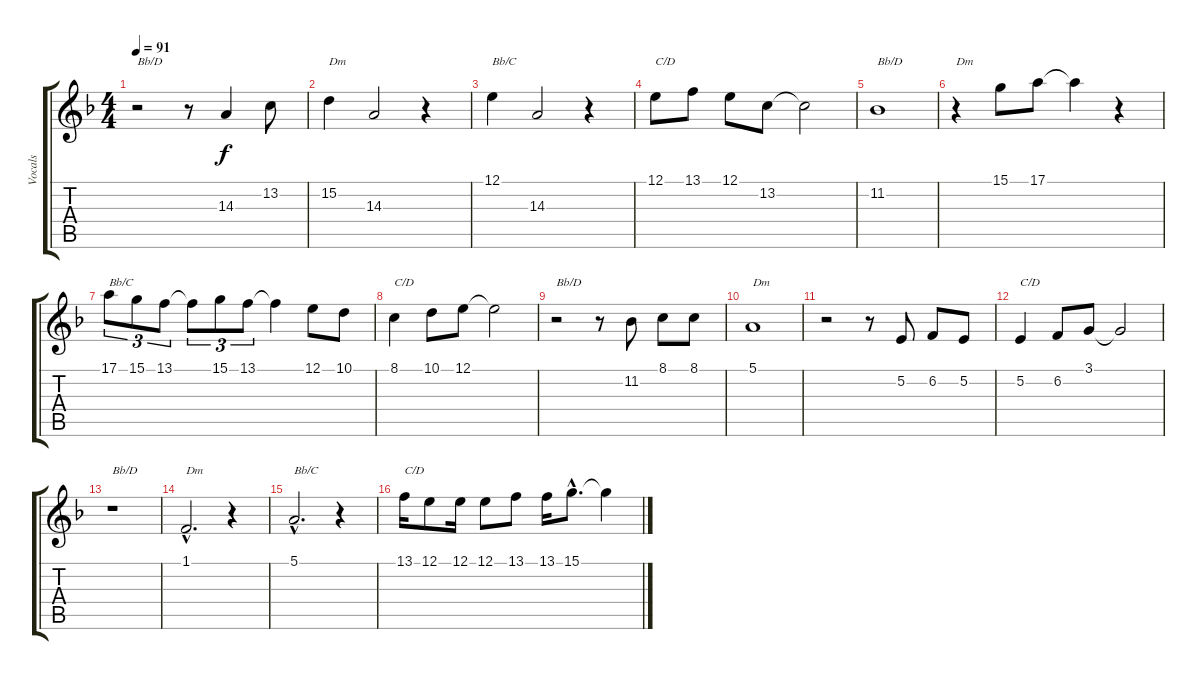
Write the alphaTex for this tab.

\track ("Vocals" "Vocals") {instrument trumpet}
\staff {score tabs}
\tuning (E4 B3 G3 D3 A2 E2) {hide}
\ts (4 4)
\tempo 91
\clef g2
\ks f
r.2{txt "Bb/D" dy f} r.8 14.3.4 13.2.8 |
15.2.4{txt "Dm"} 14.3.2 r.4 |
12.1.4{txt "Bb/C"} 14.3.2 r.4 |
12.1.8{txt "C/D"} 13.1.8 12.1.8 13.2.8 13.2{t}.2 |
11.2.1{txt "Bb/D"} |
r.4{txt "Dm"} 15.1.8 17.1.8 17.1{t}.4 r.4 |
17.1.8{tu (3 2) txt "Bb/C"} 15.1.8{tu (3 2)} 13.1.8{tu (3 2)} 13.1{t}.8{tu (3 2)} 15.1.8{tu (3 2)} 13.1.8{tu (3 2)} 13.1{t}.4 12.1.8 10.1.8 |
8.1.4{txt "C/D"} 10.1.8 12.1.8 12.1{t}.2 |
r.2{txt "Bb/D"} r.8 11.2.8 8.1.8 8.1.8 |
5.1.1{txt "Dm"} |
r.2 r.8 5.2.8 6.2.8 5.2.8 |
5.2.4{txt "C/D"} 6.2.8 3.1.8 3.1{t}.2 |
r.1{txt "Bb/D"} |
1.1{hac}.2{d txt "Dm"} r.4 |
5.1{hac}.2{d txt "Bb/C"} r.4 |
13.1.16{txt "C/D"} 12.1.8 12.1.16 12.1.8 13.1.8 13.1.16 15.1{hac}.8{d} 15.1{t}.4
